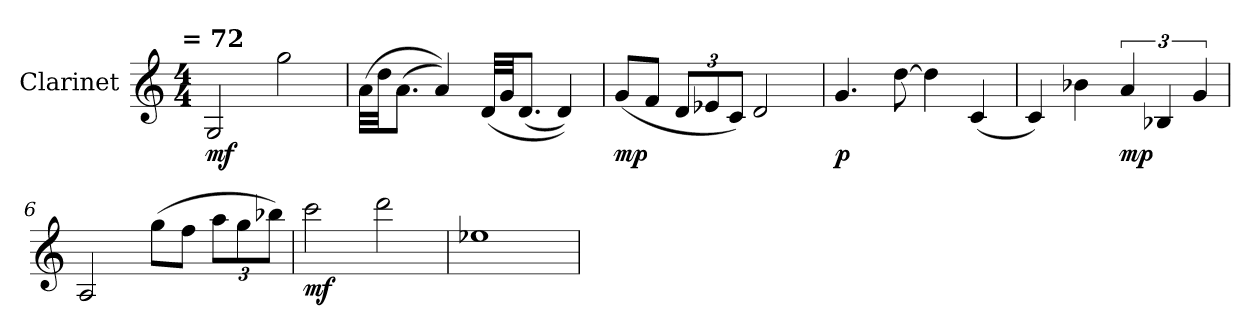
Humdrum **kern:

**kern	**dynam
*part1	*part1
*staff1	*staff1
*I"Clarinet	*
*I'Cl.	*
*clefG2	*
*ITrd1c2	*
*k[b-e-]	*
!!LO:TX:omd:t= = 72
*M4/4	*
*MM72	*
=1	=1
!	!LO:DY:b
2F/	mf
2ff\	.
=2	=2
(32g\LLL	.
32cc\JJ	.
(8.g\J	.
4g/))	.
(32c/LLL	.
32f/JJ	.
(8.c/J	.
4c/))	.
=3	=3
!	!LO:DY:b
(8f/L	mp
8e-/J	.
*Xbrackettup	*
12c/L	.
12d-X/	.
12B-/J)	.
2c/	.
=4	=4
!	!LO:DY:b
4.f/	p
[8cc\	.
4cc\]	.
(4B-/	.
=5	=5
4B-/)	.
4a-X\	.
*brackettup	*
!	!LO:DY:b
6g/	mp
6A-X/	.
6f/	.
!!LO:LB:g=z
=6	=6
2G/	.
(8ff\L	.
8ee-\J	.
*Xbrackettup	*
12gg\L	.
12ff\	.
12aa-X\J)	.
=7	=7
!	!LO:DY:b
2bb-\	mf
2ccc\	.
=8	=8
1dd-X	.
=	=
*-	*-
